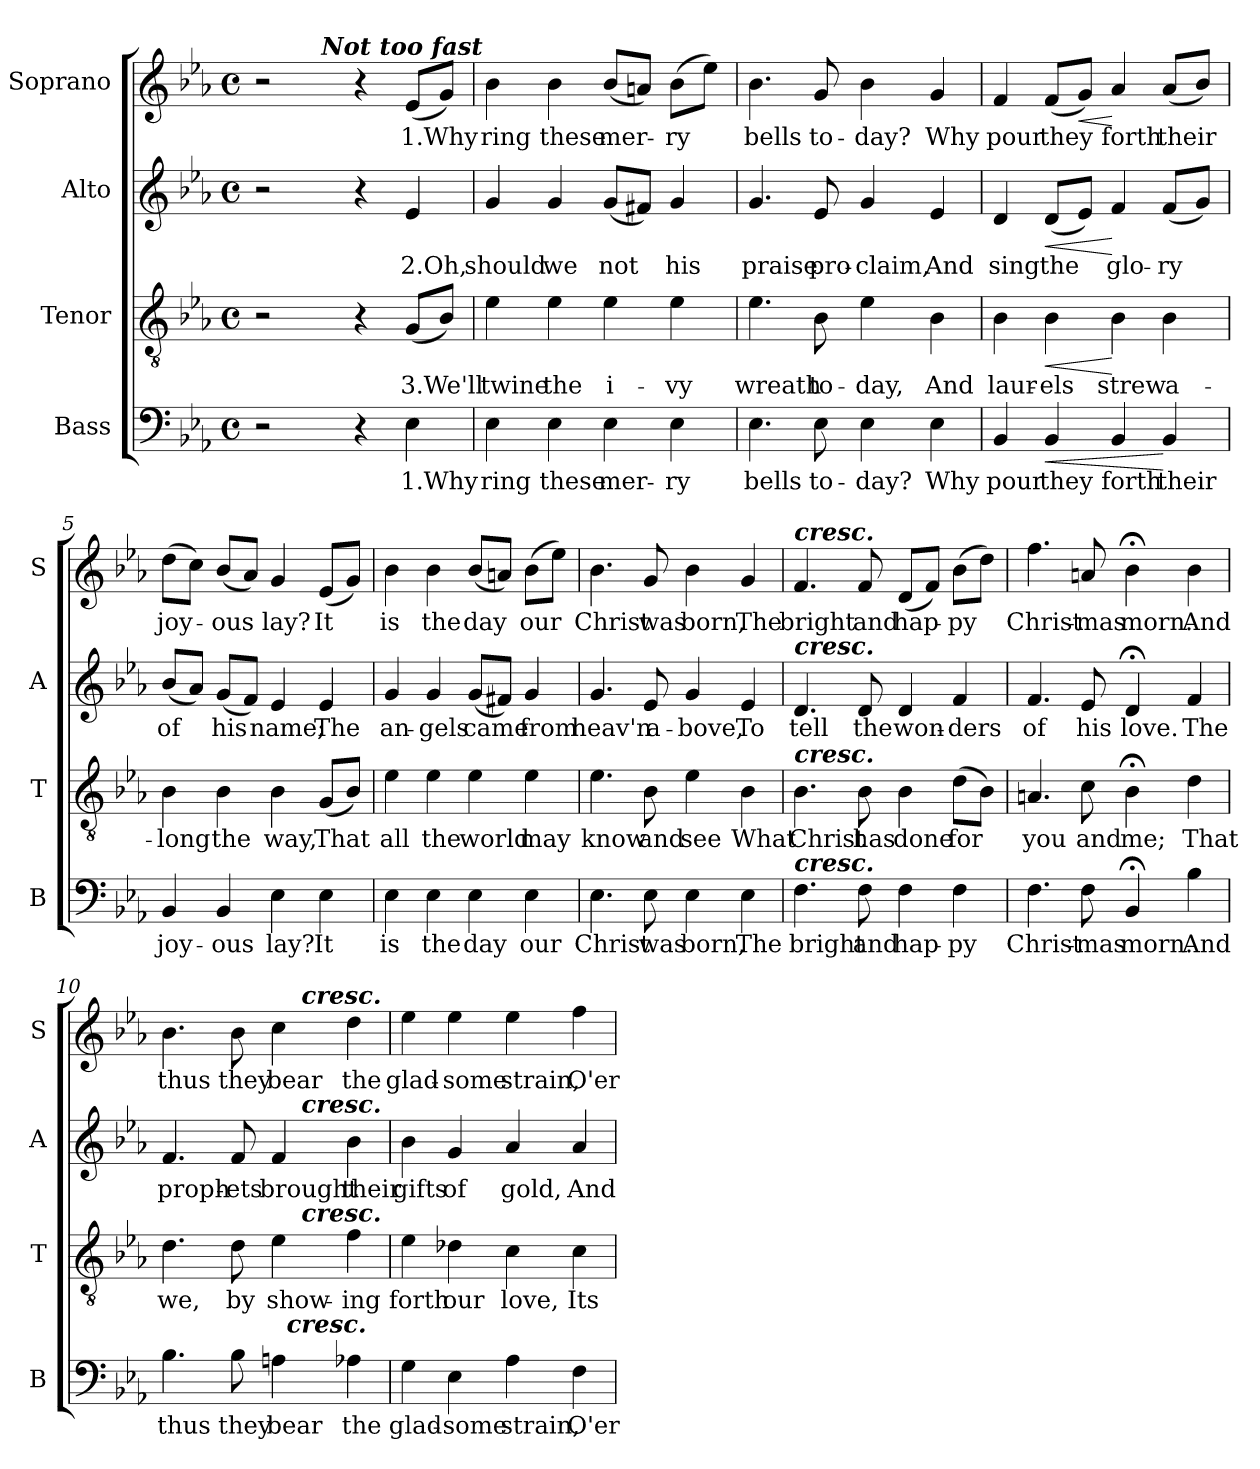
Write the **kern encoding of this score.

**kern	**text	**dynam	**kern	**text	**dynam	**kern	**text	**dynam	**kern	**text	**dynam
*part4	*part4	*part4	*part3	*part3	*part3	*part2	*part2	*part2	*part1	*part1	*part1
*staff4	*staff4	*staff4	*staff3	*staff3	*staff3	*staff2	*staff2	*staff2	*staff1	*staff1	*staff1
*I"Bass	*	*	*I"Tenor	*	*	*I"Alto	*	*	*I"Soprano	*	*
*I'B	*	*	*I'T	*	*	*I'A	*	*	*I'S	*	*
*clefF4	*	*	*clefGv2	*	*	*clefG2	*	*	*clefG2	*	*
*k[b-e-a-]	*	*	*k[b-e-a-]	*	*	*k[b-e-a-]	*	*	*k[b-e-a-]	*	*
*E-:	*	*	*E-:	*	*	*E-:	*	*	*E-:	*	*
*M4/4	*	*	*M4/4	*	*	*M4/4	*	*	*M4/4	*	*
*met(c)	*	*	*met(c)	*	*	*met(c)	*	*	*met(c)	*	*
=1	=1	=1	=1	=1	=1	=1	=1	=1	=1	=1	=1
!	!	!	!	!	!	!	!	!	!LO:TX:a:t=Words by Mrs. A. Godshall	!	!
*	*	*	*	*	*	*	*	*	*^	*	*
2r	.	.	2r	.	.	2r	.	.	2r	4.ryy	.	.
!	!	!	!	!	!	!	!	!	!	!LO:TX:a:Bi:t=Not too fast	!	!
.	.	.	.	.	.	.	.	.	.	2ryy	.	.
4r	.	.	4r	.	.	4r	.	.	4r	.	.	.
4E-\	1.Why	.	(8G/L	3.We'll	.	4e-/	2.Oh,	.	(8e-/L	.	1.Why	.
.	.	.	8B-/J)	.	.	.	.	.	8g/J)	8ryy	.	.
*	*	*	*	*	*	*	*	*	*v	*v	*	*
=2	=2	=2	=2	=2	=2	=2	=2	=2	=2	=2	=2
4E-\	ring	.	4e-\	twine	.	4g/	should	.	4b-\	ring	.
4E-\	these	.	4e-\	the	.	4g/	we	.	4b-\	these	.
4E-\	mer-	.	4e-\	i-	.	(8g/L	not	.	(8b-/L	mer-	.
.	.	.	.	.	.	8f#X/J)	.	.	8an/J)	.	.
4E-\	-ry	.	4e-\	-vy	.	4g/	his	.	(8b-\L	-ry	.
.	.	.	.	.	.	.	.	.	8ee-\J)	.	.
=3	=3	=3	=3	=3	=3	=3	=3	=3	=3	=3	=3
4.E-\	bells	.	4.e-\	wreath	.	4.g/	praise	.	4.b-\	bells	.
8E-\	to-	.	8B-\	to-	.	8e-/	pro-	.	8g/	to-	.
4E-\	-day?	.	4e-\	-day,	.	4g/	-claim,	.	4b-\	-day?	.
4E-\	Why	.	4B-\	And	.	4e-/	And	.	4g/	Why	.
=4	=4	=4	=4	=4	=4	=4	=4	=4	=4	=4	=4
4BB-/	pour	.	4B-\	laur-	.	4d/	sing	.	4f/	pour	.
!	!	!LO:HP:b	!	!	!LO:HP:b	!	!	!LO:HP:b	!	!	!
4BB-/	they	<	4B-\	-els	<	(8d/L	the	<	(8f/L	they	.
!	!	!	!	!	!	!	!	!	!	!	!LO:HP:b
.	.	.	.	.	.	8e-/J)	.	.	8g/J)	.	<
4BB-/	forth	.	4B-\	strew	[	4f/	glo-	[	4a-/	forth	[
4BB-/	their	[	4B-\	a-	.	(8f/L	-ry	.	(8a-/L	their	.
.	.	.	.	.	.	8g/J)	.	.	8b-/J)	.	.
!!LO:LB:g=z
=5	=5	=5	=5	=5	=5	=5	=5	=5	=5	=5	=5
4BB-/	joy-	.	4B-\	-long	.	(8b-/L	of	.	(8dd\L	joy-	.
.	.	.	.	.	.	8a-/J)	.	.	8cc\J)	.	.
4BB-/	-ous	.	4B-\	the	.	(8g/L	his	.	(8b-/L	-ous	.
.	.	.	.	.	.	8f/J)	.	.	8a-/J)	.	.
4E-\	lay?	.	4B-\	way,	.	4e-/	name;	.	4g/	lay?	.
4E-\	It	.	(8G/L	That	.	4e-/	The	.	(8e-/L	It	.
.	.	.	8B-/J)	.	.	.	.	.	8g/J)	.	.
=6	=6	=6	=6	=6	=6	=6	=6	=6	=6	=6	=6
4E-\	is	.	4e-\	all	.	4g/	an-	.	4b-\	is	.
4E-\	the	.	4e-\	the	.	4g/	-gels	.	4b-\	the	.
4E-\	day	.	4e-\	world	.	(8g/L	came	.	(8b-/L	day	.
.	.	.	.	.	.	8f#X/J)	.	.	8an/J)	.	.
4E-\	our	.	4e-\	may	.	4g/	from	.	(8b-\L	our	.
.	.	.	.	.	.	.	.	.	8ee-\J)	.	.
=7	=7	=7	=7	=7	=7	=7	=7	=7	=7	=7	=7
4.E-\	Christ	.	4.e-\	know	.	4.g/	heav'n	.	4.b-\	Christ	.
8E-\	was	.	8B-\	and	.	8e-/	a-	.	8g/	was	.
4E-\	born,	.	4e-\	see	.	4g/	-bove,	.	4b-\	born,	.
4E-\	The	.	4B-\	What	.	4e-/	To	.	4g/	The	.
=8	=8	=8	=8	=8	=8	=8	=8	=8	=8	=8	=8
!	!	!	!	!	!	!	!	!	!LO:TX:a:Bi:t=cresc.	!	!
!	!	!	!	!	!	!LO:TX:a:Bi:t=cresc.	!	!	!	!	!
!	!	!	!LO:TX:a:Bi:t=cresc.	!	!	!	!	!	!	!	!
!LO:TX:a:Bi:t=cresc.	!	!	!	!	!	!	!	!	!	!	!
4.F\	bright	.	4.B-\	Christ	.	4.d/	tell	.	4.f/	bright	.
8F\	and	.	8B-\	has	.	8d/	the	.	8f/	and	.
4F\	hap-	.	4B-\	done	.	4d/	won-	.	(8d/L	hap-	.
.	.	.	.	.	.	.	.	.	8f/J)	.	.
4F\	-py	.	(8d\L	for	.	4f/	-ders	.	(8b-\L	-py	.
.	.	.	8B-\J)	.	.	.	.	.	8dd\J)	.	.
!!LO:LB:g=z
=9	=9	=9	=9	=9	=9	=9	=9	=9	=9	=9	=9
4.F\	Christ-	.	4.An/	you	.	4.f/	of	.	4.ff\	Christ-	.
8F\	-mas	.	8c\	and	.	8e-/	his	.	8an/	-mas	.
4BB-;</	morn.	.	4B-;<\	me;	.	4d;</	love.	.	4b-;<\	morn.	.
4B-\	And	.	4d\	That	.	4f/	The	.	4b-\	And	.
=10	=10	=10	=10	=10	=10	=10	=10	=10	=10	=10	=10
*^	*	*	*^	*	*	*^	*	*	*^	*	*
4.B-\	2ryy	thus	.	4.d\	2ryy	we,	.	4.f/	2ryy	proph-	.	4.b-\	2ryy	thus	.
8B-\	.	they	.	8d\	.	by	.	8f/	.	-ets	.	8b-\	.	they	.
4An\	32ryy	bear	.	4e-\	16ryy	show-	.	4f/	16ryy	brought	.	4cc\	16ryy	bear	.
!	!LO:TX:a:Bi:t=cresc.	!	!	!	!	!	!	!	!	!	!	!	!	!	!
.	4...ryy	.	.	.	.	.	.	.	.	.	.	.	.	.	.
!	!	!	!	!	!	!	!	!	!	!	!	!	!LO:TX:a:Bi:t=cresc.	!	!
!	!	!	!	!	!	!	!	!	!LO:TX:a:Bi:t=cresc.	!	!	!	!	!	!
!	!	!	!	!	!LO:TX:a:Bi:t=cresc.	!	!	!	!	!	!	!	!	!	!
.	.	.	.	.	4..ryy	.	.	.	4..ryy	.	.	.	4..ryy	.	.
4A-X\	.	the	.	4f\	.	-ing	.	4b-\	.	their	.	4dd\	.	the	.
*v	*v	*	*	*	*	*	*	*v	*v	*	*	*v	*v	*	*
*	*	*	*v	*v	*	*	*	*	*	*	*	*
=11	=11	=11	=11	=11	=11	=11	=11	=11	=11	=11	=11
4G\	glad-	.	4e-\	forth	.	4b-\	gifts	.	4ee-\	glad-	.
4E-\	-some	.	4d-X\	our	.	4g/	of	.	4ee-\	-some	.
4A-\	strain,	.	4c\	love,	.	4a-/	gold,	.	4ee-\	strain,	.
4F\	O'er	.	4c\	Its	.	4a-/	And	.	4ff\	O'er	.
=	=	=	=	=	=	=	=	=	=	=	=
*-	*-	*-	*-	*-	*-	*-	*-	*-	*-	*-	*-
